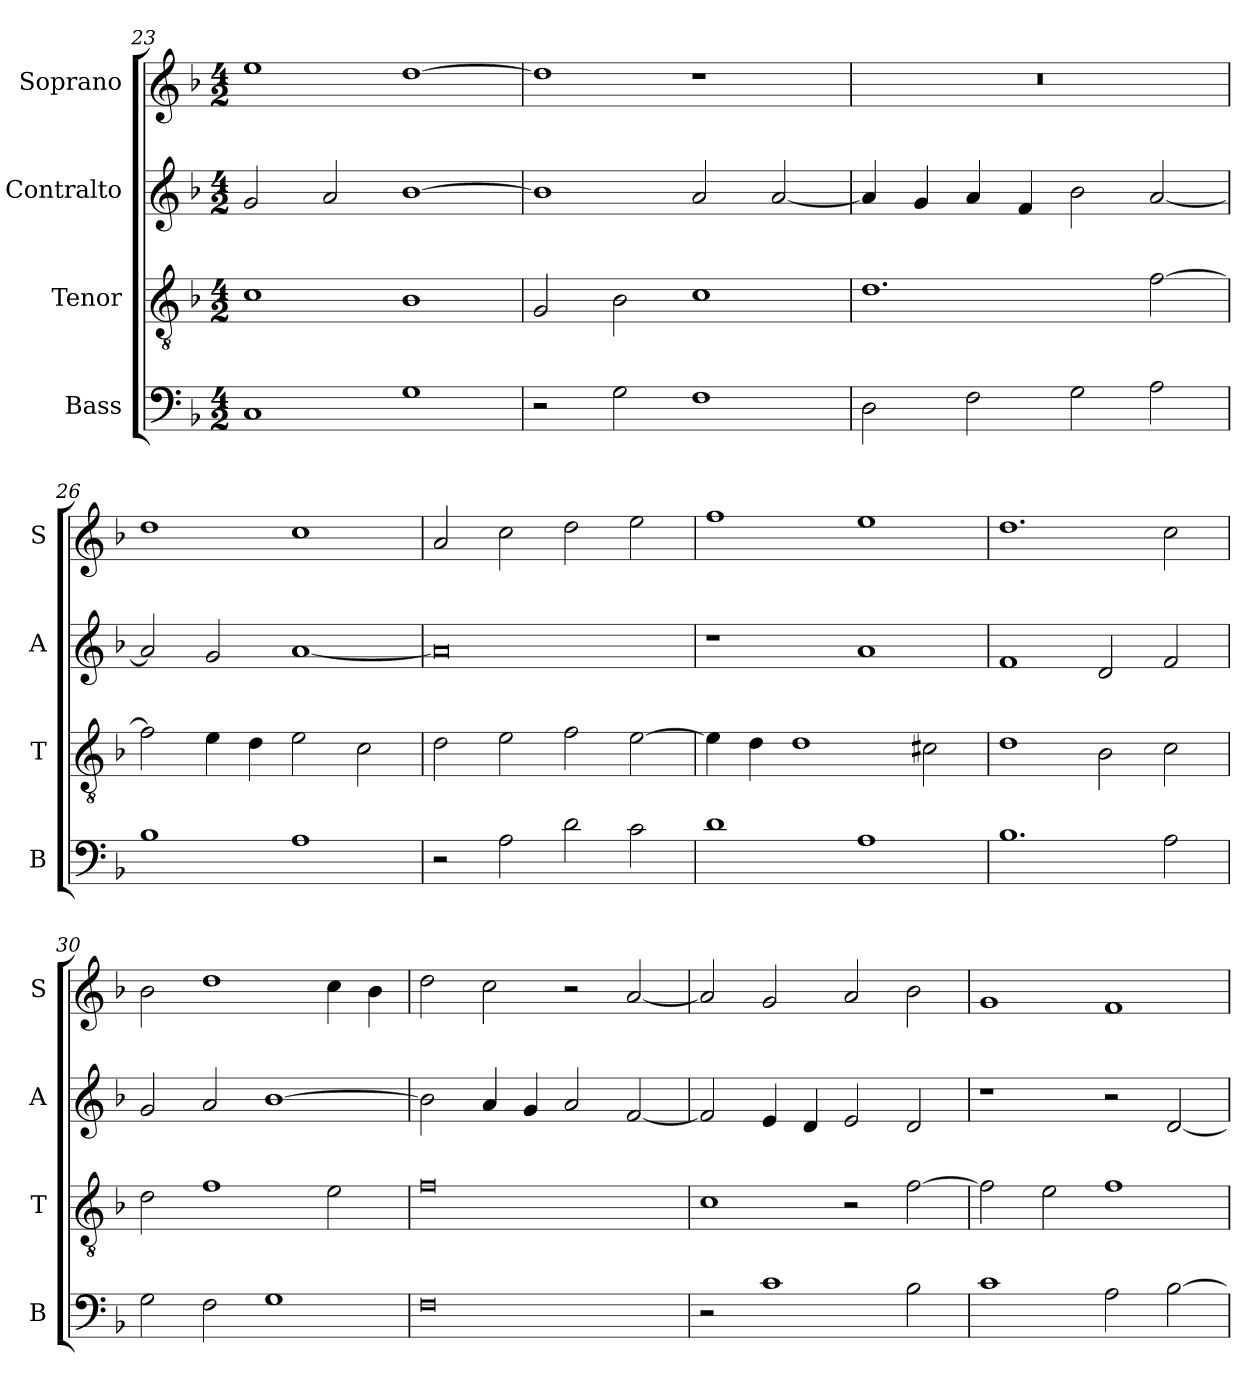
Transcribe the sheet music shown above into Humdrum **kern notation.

**kern	**kern	**kern	**kern
*part4	*part3	*part2	*part1
*staff4	*staff3	*staff2	*staff1
*I"Bass	*I"Tenor	*I"Contralto	*I"Soprano
*I'B	*I'T	*I'A	*I'S
*clefF4	*clefGv2	*clefG2	*clefG2
*k[b-]	*k[b-]	*k[b-]	*k[b-]
*D:aeo	*D:aeo	*D:aeo	*D:aeo
*M4/2	*M4/2	*M4/2	*M4/2
=23	=23	=23	=23
1C	1c	2g	1ee
.	.	2a	.
1G	1B-	[1b-	[1dd
=24	=24	=24	=24
2r	2G	1b-]	1dd]
2G	2B-	.	.
1F	1c	2a	1r
.	.	[2a	.
=25	=25	=25	=25
2D	1.d	4a]	0r
.	.	4g	.
2F	.	4a	.
.	.	4f	.
2G	.	2b-	.
2A	[2f	[2a	.
=26	=26	=26	=26
1B-	2f]	2a]	1dd
.	4e	2g	.
.	4d	.	.
1A	2e	[1a	1cc
.	2c	.	.
=27	=27	=27	=27
2r	2d	0a]	2a
2A	2e	.	2cc
2d	2f	.	2dd
2c	[2e	.	2ee
=28	=28	=28	=28
1d	4e]	1r	1ff
.	4d	.	.
.	1d	.	.
1A	.	1a	1ee
.	2c#X	.	.
=29	=29	=29	=29
1.B-	1d	1f	1.dd
.	2B-	2d	.
2A	2c	2f	2cc
=30	=30	=30	=30
2G	2d	2g	2b-
2F	1f	2a	1dd
1G	.	[1b-	.
.	2e	.	4cc
.	.	.	4b-
=31	=31	=31	=31
0F	0f	2b-]	2dd
.	.	4a	2cc
.	.	4g	.
.	.	2a	2r
.	.	[2f	[2a
=32	=32	=32	=32
2r	1c	2f]	2a]
1c	.	4e	2g
.	.	4d	.
.	2r	2e	2a
2B-	[2f	2d	2b-
=33	=33	=33	=33
1c	2f]	1r	1g
.	2e	.	.
2A	1f	2r	1f
[2B-	.	[2d	.
=	=	=	=
*-	*-	*-	*-
